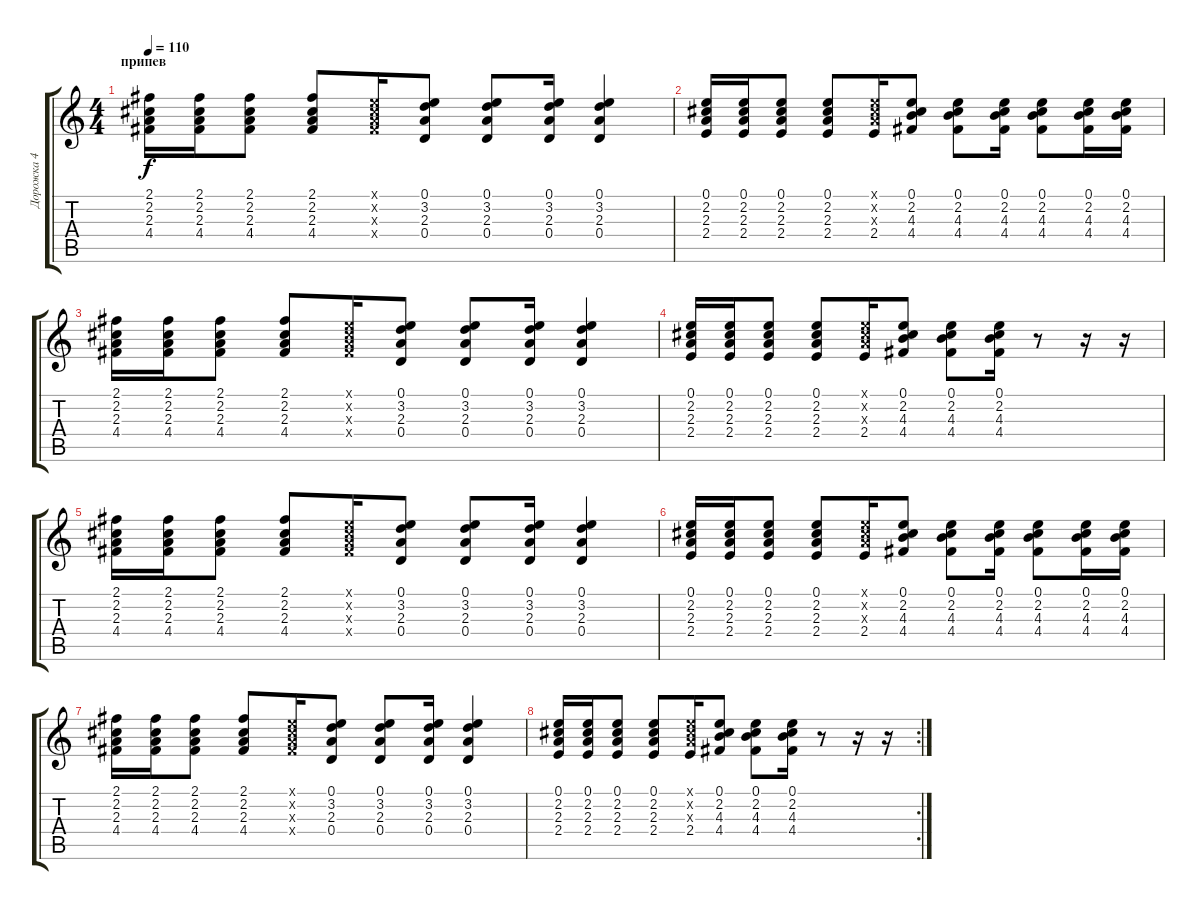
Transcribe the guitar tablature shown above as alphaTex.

\track ("Дорожка 4" "Дорожка 4") {instrument acousticguitarsteel}
\staff {score tabs}
\tuning (E4 B3 G3 D3 A2 E2) {hide}
\ts (4 4)
\section ("" "припев")
\tempo 110
\clef g2
\ks c
(2.1 2.2 2.3 4.4).16{dy f} (2.1 2.2 2.3 4.4).16 (2.1 2.2 2.3 4.4).8 (2.1 2.2 2.3 4.4).8 (0.1{x} 2.2{x} 2.3{x} 4.4{x}).16 (0.1 3.2 2.3 0.4).8 (0.1 3.2 2.3 0.4).8 (0.1 3.2 2.3 0.4).16 (0.1 3.2 2.3 0.4).4 |
(0.1 2.2 2.3 2.4).16 (0.1 2.2 2.3 2.4).16 (0.1 2.2 2.3 2.4).8 (0.1 2.2 2.3 2.4).8 (0.1{x} 2.2{x} 2.3{x} 2.4).16 (0.1 2.2 4.3 4.4).8 (0.1 2.2 4.3 4.4).8 (0.1 2.2 4.3 4.4).16 (0.1 2.2 4.3 4.4).8 (0.1 2.2 4.3 4.4).16 (0.1 2.2 4.3 4.4).16 |
(2.1 2.2 2.3 4.4).16 (2.1 2.2 2.3 4.4).16 (2.1 2.2 2.3 4.4).8 (2.1 2.2 2.3 4.4).8 (0.1{x} 2.2{x} 2.3{x} 4.4{x}).16 (0.1 3.2 2.3 0.4).8 (0.1 3.2 2.3 0.4).8 (0.1 3.2 2.3 0.4).16 (0.1 3.2 2.3 0.4).4 |
(0.1 2.2 2.3 2.4).16 (0.1 2.2 2.3 2.4).16 (0.1 2.2 2.3 2.4).8 (0.1 2.2 2.3 2.4).8 (0.1{x} 2.2{x} 2.3{x} 2.4).16 (0.1 2.2 4.3 4.4).8 (0.1 2.2 4.3 4.4).8 (0.1 2.2 4.3 4.4).16 r.8 r.16 r.16 |
(2.1 2.2 2.3 4.4).16 (2.1 2.2 2.3 4.4).16 (2.1 2.2 2.3 4.4).8 (2.1 2.2 2.3 4.4).8 (0.1{x} 2.2{x} 2.3{x} 4.4{x}).16 (0.1 3.2 2.3 0.4).8 (0.1 3.2 2.3 0.4).8 (0.1 3.2 2.3 0.4).16 (0.1 3.2 2.3 0.4).4 |
(0.1 2.2 2.3 2.4).16 (0.1 2.2 2.3 2.4).16 (0.1 2.2 2.3 2.4).8 (0.1 2.2 2.3 2.4).8 (0.1{x} 2.2{x} 2.3{x} 2.4).16 (0.1 2.2 4.3 4.4).8 (0.1 2.2 4.3 4.4).8 (0.1 2.2 4.3 4.4).16 (0.1 2.2 4.3 4.4).8 (0.1 2.2 4.3 4.4).16 (0.1 2.2 4.3 4.4).16 |
(2.1 2.2 2.3 4.4).16 (2.1 2.2 2.3 4.4).16 (2.1 2.2 2.3 4.4).8 (2.1 2.2 2.3 4.4).8 (0.1{x} 2.2{x} 2.3{x} 4.4{x}).16 (0.1 3.2 2.3 0.4).8 (0.1 3.2 2.3 0.4).8 (0.1 3.2 2.3 0.4).16 (0.1 3.2 2.3 0.4).4 |
\rc 2
(0.1 2.2 2.3 2.4).16 (0.1 2.2 2.3 2.4).16 (0.1 2.2 2.3 2.4).8 (0.1 2.2 2.3 2.4).8 (0.1{x} 2.2{x} 2.3{x} 2.4).16 (0.1 2.2 4.3 4.4).8 (0.1 2.2 4.3 4.4).8 (0.1 2.2 4.3 4.4).16 r.8 r.16 r.16
